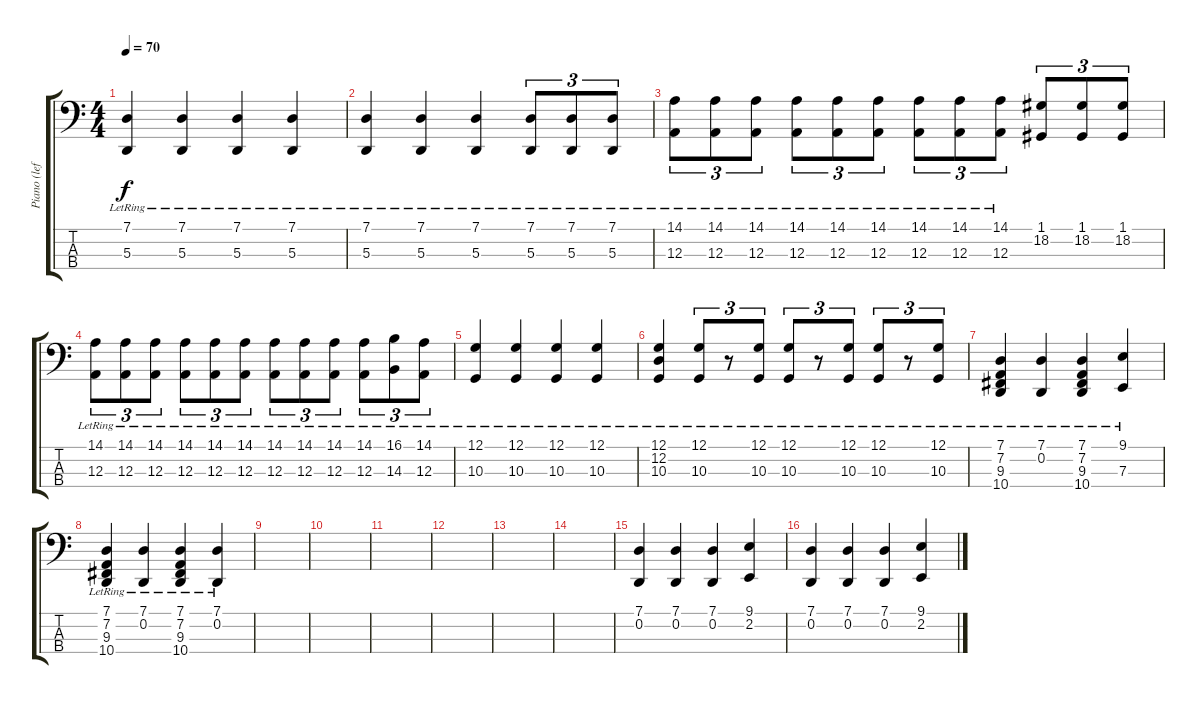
\track ("Piano (left hand)" "Piano (lef") {instrument acousticgrandpiano}
\staff {score tabs}
\tuning (G2 D2 A1 E1) {hide}
\ts (4 4)
\tempo 70
\clef f4
\ks c
(7.1{lr} 5.3{lr}).4{dy f} (7.1{lr} 5.3{lr}).4 (7.1{lr} 5.3{lr}).4 (7.1{lr} 5.3{lr}).4 |
(7.1{lr} 5.3{lr}).4 (7.1{lr} 5.3{lr}).4 (7.1{lr} 5.3{lr}).4 (7.1{lr} 5.3{lr}).8{tu (3 2)} (7.1{lr} 5.3{lr}).8{tu (3 2)} (7.1{lr} 5.3{lr}).8{tu (3 2)} |
(14.1{lr} 12.3{lr}).8{tu (3 2)} (14.1{lr} 12.3{lr}).8{tu (3 2)} (14.1{lr} 12.3{lr}).8{tu (3 2)} (14.1{lr} 12.3{lr}).8{tu (3 2)} (14.1{lr} 12.3{lr}).8{tu (3 2)} (14.1{lr} 12.3{lr}).8{tu (3 2)} (14.1{lr} 12.3{lr}).8{tu (3 2)} (14.1{lr} 12.3{lr}).8{tu (3 2)} (14.1{lr} 12.3{lr}).8{tu (3 2)} (1.1 18.2).8{tu (3 2)} (1.1 18.2).8{tu (3 2)} (1.1 18.2).8{tu (3 2)} |
(14.1{lr} 12.3{lr}).8{tu (3 2)} (14.1{lr} 12.3{lr}).8{tu (3 2)} (14.1{lr} 12.3{lr}).8{tu (3 2)} (14.1{lr} 12.3{lr}).8{tu (3 2)} (14.1{lr} 12.3{lr}).8{tu (3 2)} (14.1{lr} 12.3{lr}).8{tu (3 2)} (14.1{lr} 12.3{lr}).8{tu (3 2)} (14.1{lr} 12.3{lr}).8{tu (3 2)} (14.1{lr} 12.3{lr}).8{tu (3 2)} (14.1{lr} 12.3{lr}).8{tu (3 2)} (16.1{lr} 14.3{lr}).8{tu (3 2)} (14.1{lr} 12.3{lr}).8{tu (3 2)} |
(12.1{lr} 10.3{lr}).4 (12.1{lr} 10.3{lr}).4 (12.1{lr} 10.3{lr}).4 (12.1{lr} 10.3{lr}).4 |
(12.1{lr} 12.2{lr} 10.3{lr}).4 (12.1{lr} 10.3{lr}).8{tu (3 2)} r.8{tu (3 2)} (12.1{lr} 10.3{lr}).8{tu (3 2)} (12.1{lr} 10.3{lr}).8{tu (3 2)} r.8{tu (3 2)} (12.1{lr} 10.3{lr}).8{tu (3 2)} (12.1{lr} 10.3{lr}).8{tu (3 2)} r.8{tu (3 2)} (12.1{lr} 10.3{lr}).8{tu (3 2)} |
(7.1{lr} 7.2{lr} 9.3{lr} 10.4{lr}).4 (7.1{lr} 0.2{lr}).4 (7.1{lr} 7.2{lr} 9.3{lr} 10.4{lr}).4 (9.1{lr} 7.3{lr}).4 |
(7.1{lr} 7.2{lr} 9.3{lr} 10.4{lr}).4 (7.1{lr} 0.2{lr}).4 (7.1{lr} 7.2{lr} 9.3{lr} 10.4{lr}).4 (7.1{lr} 0.2{lr}).4 |
|
|
|
|
|
|
(7.1 0.2).4 (7.1 0.2).4 (7.1 0.2).4 (9.1 2.2).4 |
(7.1 0.2).4 (7.1 0.2).4 (7.1 0.2).4 (9.1 2.2).4
